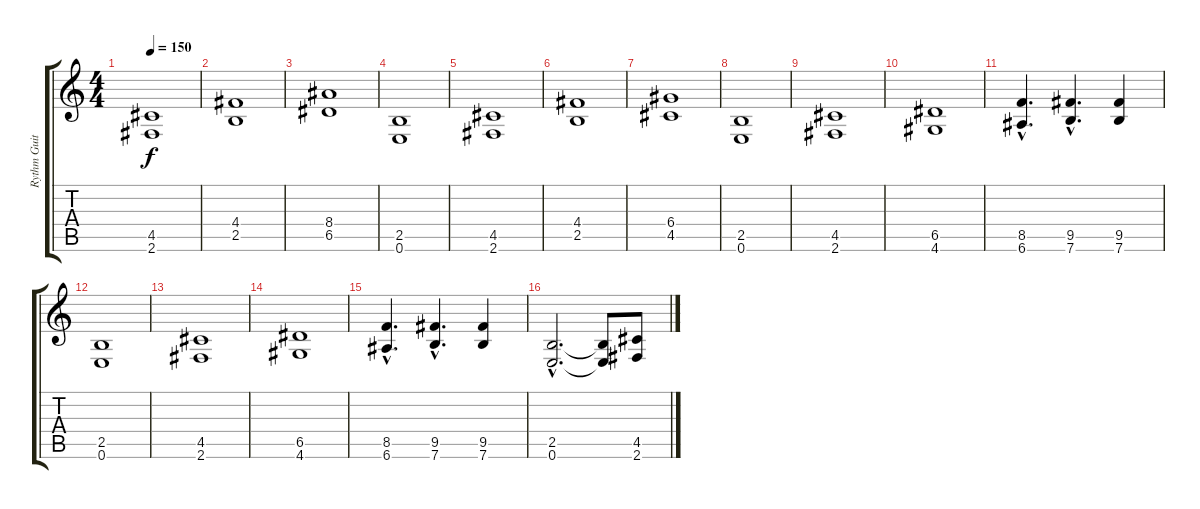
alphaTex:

\track ("Rythm Guitar" "Rythm Guit") {instrument overdrivenguitar}
\staff {score tabs}
\tuning (E4 B3 G3 D3 A2 E2) {hide}
\ts (4 4)
\tempo 150
\clef g2
\ks c
(4.5 2.6).1{dy f} |
(4.4 2.5).1 |
(8.4 6.5).1 |
(2.5 0.6).1 |
(4.5 2.6).1 |
(4.4 2.5).1 |
(6.4 4.5).1 |
(2.5 0.6).1 |
(4.5 2.6).1 |
(6.5 4.6).1 |
(8.5{hac} 6.6{hac}).4{d} (9.5{hac} 7.6{hac}).4{d} (9.5 7.6).4 |
(2.5 0.6).1 |
(4.5 2.6).1 |
(6.5 4.6).1 |
(8.5{hac} 6.6{hac}).4{d} (9.5{hac} 7.6{hac}).4{d} (9.5 7.6).4 |
(2.5{hac} 0.6{hac}).2{d} (2.5{t} 0.6{t}).8 (4.5 2.6).8
